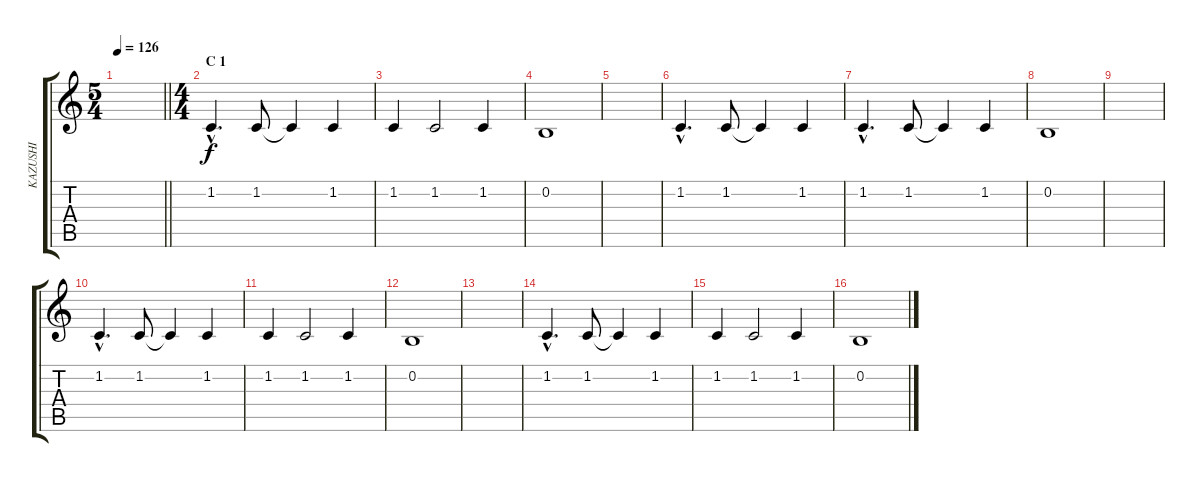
\track ("KAZUSHI" "KAZUSHI") {instrument oboe}
\staff {score tabs}
\tuning (E4 B3 G3 D3 A2 E2) {hide}
\ts (5 4)
\tempo 126
\clef g2
\barLineRight lightlight
\ks c
|
\ts (4 4)
\section ("" "C 1")
1.2{hac}.4{d} 1.2.8 1.2{t}.4 1.2.4 |
1.2.4 1.2.2 1.2.4 |
0.2.1 |
|
1.2{hac}.4{d} 1.2.8 1.2{t}.4 1.2.4 |
1.2{hac}.4{d} 1.2.8 1.2{t}.4 1.2.4 |
0.2.1 |
|
1.2{hac}.4{d} 1.2.8 1.2{t}.4 1.2.4 |
1.2.4 1.2.2 1.2.4 |
0.2.1 |
|
1.2{hac}.4{d} 1.2.8 1.2{t}.4 1.2.4 |
1.2.4 1.2.2 1.2.4 |
0.2.1
